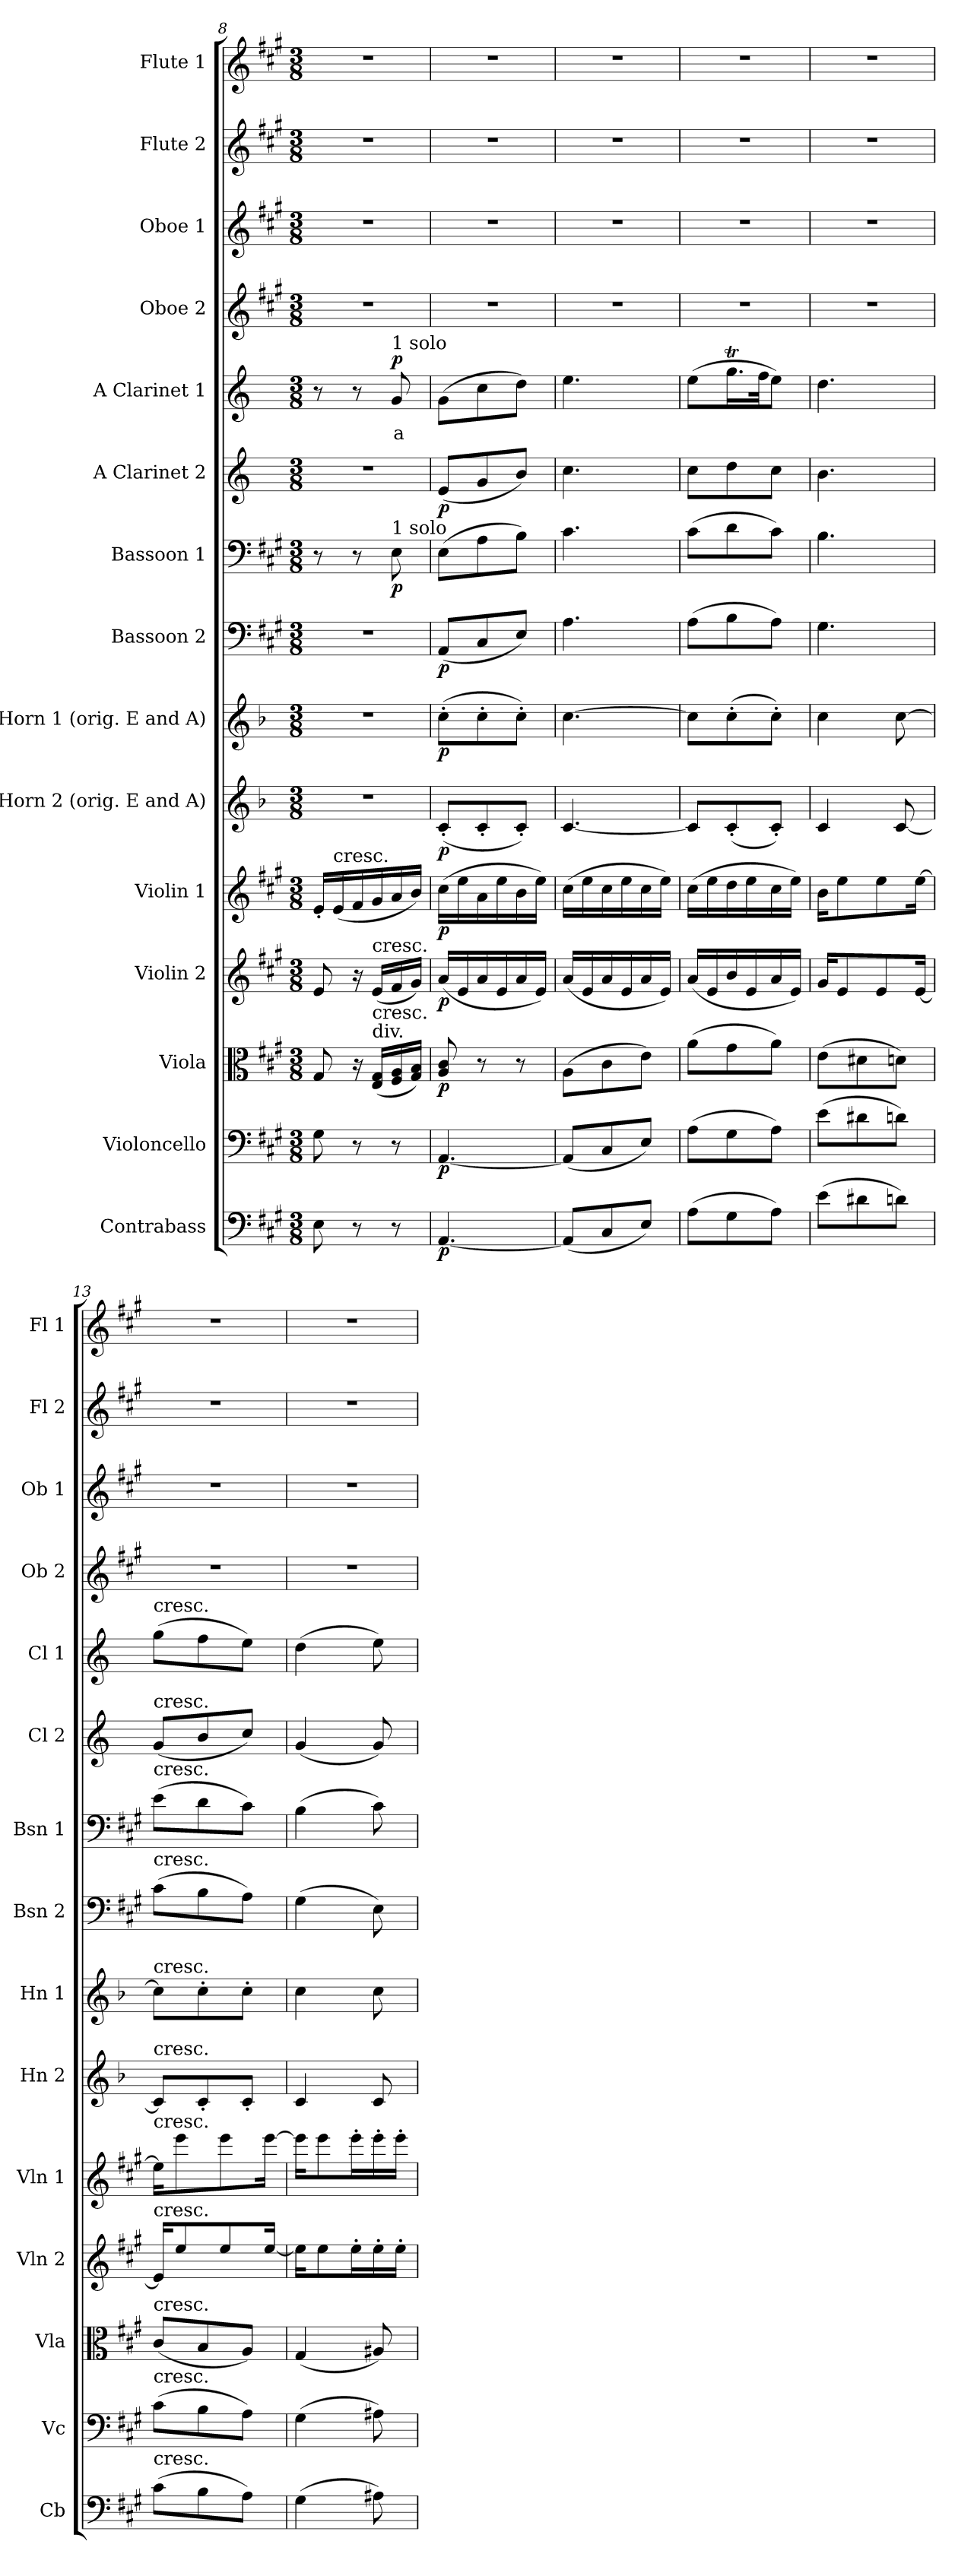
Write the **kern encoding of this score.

**kern	**dynam	**kern	**dynam	**kern	**dynam	**kern	**dynam	**kern	**dynam	**kern	**dynam	**kern	**dynam	**kern	**dynam	**kern	**dynam	**kern	**dynam	**kern	**text	**dynam	**kern	**kern	**kern	**kern
*part15	*part15	*part14	*part14	*part13	*part13	*part12	*part12	*part11	*part11	*part10	*part10	*part9	*part9	*part8	*part8	*part7	*part7	*part6	*part6	*part5	*part5	*part5	*part4	*part3	*part2	*part1
*staff15	*staff15	*staff14	*staff14	*staff13	*staff13	*staff12	*staff12	*staff11	*staff11	*staff10	*staff10	*staff9	*staff9	*staff8	*staff8	*staff7	*staff7	*staff6	*staff6	*staff5	*staff5	*staff5	*staff4	*staff3	*staff2	*staff1
*I"Contrabass	*	*I"Violoncello	*	*I"Viola	*	*I"Violin 2	*	*I"Violin 1	*	*I"E Horn 2 (orig. E and A)	*	*I"E Horn 1 (orig. E and A)	*	*I"Bassoon 2	*	*I"Bassoon 1	*	*I"A Clarinet 2	*	*I"A Clarinet 1	*	*	*I"Oboe 2	*I"Oboe 1	*I"Flute 2	*I"Flute 1
*I'Cb	*	*I'Vc	*	*I'Vla	*	*I'Vln 2	*	*I'Vln 1	*	*I'Hn 2	*	*I'Hn 1	*	*I'Bsn 2	*	*I'Bsn 1	*	*I'Cl 2	*	*I'Cl 1	*	*	*I'Ob 2	*I'Ob 1	*I'Fl 2	*I'Fl 1
*clefF4	*	*clefF4	*	*clefC3	*	*clefG2	*	*clefG2	*	*clefG2	*	*clefG2	*	*clefF4	*	*clefF4	*	*clefG2	*	*clefG2	*	*	*clefG2	*clefG2	*clefG2	*clefG2
*ITrd7c12	*	*	*	*	*	*	*	*	*	*ITrd5c8	*	*ITrd5c8	*	*	*	*	*	*ITrd1c2	*	*ITrd1c2	*	*	*	*	*	*
*k[f#c#g#]	*	*k[f#c#g#]	*	*k[f#c#g#]	*	*k[f#c#g#]	*	*k[f#c#g#]	*	*k[f#c#g#]	*	*k[f#c#g#]	*	*k[f#c#g#]	*	*k[f#c#g#]	*	*k[b-e-]	*	*k[b-e-]	*	*	*k[f#c#g#]	*k[f#c#g#]	*k[f#c#g#]	*k[f#c#g#]
*M3/8	*	*M3/8	*	*M3/8	*	*M3/8	*	*M3/8	*	*M3/8	*	*M3/8	*	*M3/8	*	*M3/8	*	*M3/8	*	*M3/8	*	*	*M3/8	*M3/8	*M3/8	*M3/8
=8	=8	=8	=8	=8	=8	=8	=8	=8	=8	=8	=8	=8	=8	=8	=8	=8	=8	=8	=8	=8	=8	=8	=8	=8	=8	=8
8EE\	.	8G#\	.	8G#/	.	8e/	.	16e'/LL	.	4.r	.	4.r	.	4.r	.	8r	.	4.r	.	8r	.	.	4.r	4.r	4.r	4.r
!	!	!	!	!	!	!	!	!LO:TX:a:t=cresc.	!	!	!	!	!	!	!	!	!	!	!	!	!	!	!	!	!	!
.	.	.	.	.	.	.	.	(16e/	.	.	.	.	.	.	.	.	.	.	.	.	.	.	.	.	.	.
8r	.	8r	.	16r	.	16r	.	16f#/	.	.	.	.	.	.	.	8r	.	.	.	8r	.	.	.	.	.	.
!	!	!	!	!	!	!LO:TX:a:t=cresc.	!	!	!	!	!	!	!	!	!	!	!	!	!	!	!	!	!	!	!	!
!	!	!	!	!LO:TX:a:t=div.	!	!	!	!	!	!	!	!	!	!	!	!	!	!	!	!	!	!	!	!	!	!
!	!	!	!	!LO:TX:a:t=cresc.	!	!	!	!	!	!	!	!	!	!	!	!	!	!	!	!	!	!	!	!	!	!
.	.	.	.	(16E/ 16G#/LL	.	(16e/LL	.	16g#/	.	.	.	.	.	.	.	.	.	.	.	.	.	.	.	.	.	.
!	!	!	!	!	!	!	!	!	!	!	!	!	!	!	!	!	!	!	!	!LO:TX:a:t=1 solo	!	!	!	!	!	!
!	!	!	!	!	!	!	!	!	!	!	!	!	!	!	!	!LO:TX:a:t=1 solo	!	!	!	!	!	!	!	!	!	!
!	!	!	!	!	!	!	!	!	!	!	!	!	!	!	!	!	!LO:DY:b	!	!	!	!LO:LY:b:color=#FF0000	!LO:DY:b	!	!	!	!
8r	.	8r	.	16F#/ 16A/	.	16f#/	.	16a/	.	.	.	.	.	.	.	8E\	p	.	.	8f/	a	p	.	.	.	.
.	.	.	.	16G#/ 16B/JJ)	.	16g#/JJ)	.	16b/JJ)	.	.	.	.	.	.	.	.	.	.	.	.	.	.	.	.	.	.
=9	=9	=9	=9	=9	=9	=9	=9	=9	=9	=9	=9	=9	=9	=9	=9	=9	=9	=9	=9	=9	=9	=9	=9	=9	=9	=9
!	!LO:DY:b	!	!LO:DY:b	!	!LO:DY:b	!	!LO:DY:b	!	!LO:DY:b	!	!LO:DY:b	!	!LO:DY:b	!	!LO:DY:b	!	!	!	!LO:DY:b	!	!	!	!	!	!	!
[4.AAA/	p	[4.AA/	p	8A/ 8c#/	p	(16a/LL	p	(16cc#\LL	p	(8E'/L	p	(8e'\L	p	(8AA/L	p	(8E\L	.	(8d/L	p	(8f\L	.	.	4.r	4.r	4.r	4.r
.	.	.	.	.	.	16e/	.	16ee\	.	.	.	.	.	.	.	.	.	.	.	.	.	.	.	.	.	.
.	.	.	.	8r	.	16a/	.	16a\	.	8E'/	.	8e'\	.	8C#/	.	8A\	.	8f/	.	8b-\	.	.	.	.	.	.
.	.	.	.	.	.	16e/	.	16ee\	.	.	.	.	.	.	.	.	.	.	.	.	.	.	.	.	.	.
.	.	.	.	8r	.	16a/	.	16b\	.	8E'/J)	.	8e'\J)	.	8E/J)	.	8B\J)	.	8a/J)	.	8cc\J)	.	.	.	.	.	.
.	.	.	.	.	.	16e/JJ)	.	16ee\JJ)	.	.	.	.	.	.	.	.	.	.	.	.	.	.	.	.	.	.
=10	=10	=10	=10	=10	=10	=10	=10	=10	=10	=10	=10	=10	=10	=10	=10	=10	=10	=10	=10	=10	=10	=10	=10	=10	=10	=10
(8AAA/L]	.	(8AA/L]	.	(8A\L	.	(16a/LL	.	(16cc#\LL	.	[4.E/	.	[4.e\	.	4.A\	.	4.c#\	.	4.b-\	.	4.dd\	.	.	4.r	4.r	4.r	4.r
.	.	.	.	.	.	16e/	.	16ee\	.	.	.	.	.	.	.	.	.	.	.	.	.	.	.	.	.	.
8CC#/	.	8C#/	.	8c#\	.	16a/	.	16cc#\	.	.	.	.	.	.	.	.	.	.	.	.	.	.	.	.	.	.
.	.	.	.	.	.	16e/	.	16ee\	.	.	.	.	.	.	.	.	.	.	.	.	.	.	.	.	.	.
8EE/J)	.	8E/J)	.	8e\J)	.	16a/	.	16cc#\	.	.	.	.	.	.	.	.	.	.	.	.	.	.	.	.	.	.
.	.	.	.	.	.	16e/JJ)	.	16ee\JJ)	.	.	.	.	.	.	.	.	.	.	.	.	.	.	.	.	.	.
=11	=11	=11	=11	=11	=11	=11	=11	=11	=11	=11	=11	=11	=11	=11	=11	=11	=11	=11	=11	=11	=11	=11	=11	=11	=11	=11
(8AA\L	.	(8A\L	.	(8a\L	.	(16a/LL	.	(16cc#\LL	.	8E/L]	.	8e\L]	.	(8A\L	.	(8c#\L	.	8b-\L	.	(8dd\L	.	.	4.r	4.r	4.r	4.r
.	.	.	.	.	.	16e/	.	16ee\	.	.	.	.	.	.	.	.	.	.	.	.	.	.	.	.	.	.
8GG#\	.	8G#\	.	8g#\	.	16b/	.	16dd\	.	(8E'/	.	(8e'\	.	8B\	.	8d\	.	8cc\	.	16.ffT\L	.	.	.	.	.	.
.	.	.	.	.	.	16e/	.	16ee\	.	.	.	.	.	.	.	.	.	.	.	.	.	.	.	.	.	.
.	.	.	.	.	.	.	.	.	.	.	.	.	.	.	.	.	.	.	.	32ee-\JK	.	.	.	.	.	.
8AA\J)	.	8A\J)	.	8a\J)	.	16a/	.	16cc#\	.	8E'/J)	.	8e'\J)	.	8A\J)	.	8c#\J)	.	8b-\J	.	8dd\J)	.	.	.	.	.	.
.	.	.	.	.	.	16e/JJ)	.	16ee\JJ)	.	.	.	.	.	.	.	.	.	.	.	.	.	.	.	.	.	.
!!LO:PB:g=z
=12	=12	=12	=12	=12	=12	=12	=12	=12	=12	=12	=12	=12	=12	=12	=12	=12	=12	=12	=12	=12	=12	=12	=12	=12	=12	=12
(8E\L	.	(8e\L	.	(8e\L	.	16g#/KL	.	16b\KL	.	4E/	.	4e\	.	4.G#\	.	4.B\	.	4.a\	.	4.cc\	.	.	4.r	4.r	4.r	4.r
.	.	.	.	.	.	8e/	.	8ee\	.	.	.	.	.	.	.	.	.	.	.	.	.	.	.	.	.	.
8D#X\	.	8d#X\	.	8d#X\	.	.	.	.	.	.	.	.	.	.	.	.	.	.	.	.	.	.	.	.	.	.
.	.	.	.	.	.	8e/	.	8ee\	.	.	.	.	.	.	.	.	.	.	.	.	.	.	.	.	.	.
8Dn\J)	.	8dn\J)	.	8dn\J)	.	.	.	.	.	[8E/	.	[8e\	.	.	.	.	.	.	.	.	.	.	.	.	.	.
.	.	.	.	.	.	[16e/Jk	.	[16ee\Jk	.	.	.	.	.	.	.	.	.	.	.	.	.	.	.	.	.	.
=13	=13	=13	=13	=13	=13	=13	=13	=13	=13	=13	=13	=13	=13	=13	=13	=13	=13	=13	=13	=13	=13	=13	=13	=13	=13	=13
!	!	!	!	!	!	!	!	!	!	!	!	!	!	!	!	!	!	!	!	!LO:TX:a:t=cresc.	!	!	!	!	!	!
!	!	!	!	!	!	!	!	!	!	!	!	!	!	!	!	!	!	!LO:TX:a:t=cresc.	!	!	!	!	!	!	!	!
!	!	!	!	!	!	!	!	!	!	!	!	!	!	!	!	!LO:TX:a:t=cresc.	!	!	!	!	!	!	!	!	!	!
!	!	!	!	!	!	!	!	!	!	!	!	!	!	!LO:TX:a:t=cresc.	!	!	!	!	!	!	!	!	!	!	!	!
!	!	!	!	!	!	!	!	!	!	!	!	!LO:TX:a:t=cresc.	!	!	!	!	!	!	!	!	!	!	!	!	!	!
!	!	!	!	!	!	!	!	!	!	!LO:TX:a:t=cresc.	!	!	!	!	!	!	!	!	!	!	!	!	!	!	!	!
!	!	!	!	!	!	!	!	!LO:TX:a:t=cresc.	!	!	!	!	!	!	!	!	!	!	!	!	!	!	!	!	!	!
!	!	!	!	!	!	!LO:TX:a:t=cresc.	!	!	!	!	!	!	!	!	!	!	!	!	!	!	!	!	!	!	!	!
!	!	!	!	!LO:TX:a:t=cresc.	!	!	!	!	!	!	!	!	!	!	!	!	!	!	!	!	!	!	!	!	!	!
!	!	!LO:TX:a:t=cresc.	!	!	!	!	!	!	!	!	!	!	!	!	!	!	!	!	!	!	!	!	!	!	!	!
!LO:TX:a:t=cresc.	!	!	!	!	!	!	!	!	!	!	!	!	!	!	!	!	!	!	!	!	!	!	!	!	!	!
(8C#\L	.	(8c#\L	.	(8c#/L	.	16e/KL]	.	16ee\KL]	.	8E/L]	.	8e\L]	.	(8c#\L	.	(8e\L	.	(8f/L	.	(8ff\L	.	.	4.r	4.r	4.r	4.r
.	.	.	.	.	.	8ee/	.	8eee\	.	.	.	.	.	.	.	.	.	.	.	.	.	.	.	.	.	.
8BB\	.	8B\	.	8B/	.	.	.	.	.	8E'/	.	8e'\	.	8B\	.	8d\	.	8a/	.	8ee-\	.	.	.	.	.	.
.	.	.	.	.	.	8ee/	.	8eee\	.	.	.	.	.	.	.	.	.	.	.	.	.	.	.	.	.	.
8AA\J)	.	8A\J)	.	8A/J)	.	.	.	.	.	8E'/J	.	8e'\J	.	8A\J)	.	8c#\J)	.	8b-/J)	.	8dd\J)	.	.	.	.	.	.
.	.	.	.	.	.	[16ee/Jk	.	[16eee\Jk	.	.	.	.	.	.	.	.	.	.	.	.	.	.	.	.	.	.
=14	=14	=14	=14	=14	=14	=14	=14	=14	=14	=14	=14	=14	=14	=14	=14	=14	=14	=14	=14	=14	=14	=14	=14	=14	=14	=14
(4GG#\	.	(4G#\	.	(4G#/	.	16ee\KL]	.	16eee\KL]	.	4E/	.	4e\	.	(4G#\	.	(4B\	.	(4f/	.	(4cc\	.	.	4.r	4.r	4.r	4.r
.	.	.	.	.	.	8ee\	.	8eee\	.	.	.	.	.	.	.	.	.	.	.	.	.	.	.	.	.	.
.	.	.	.	.	.	16ee'\L	.	16eee'\L	.	.	.	.	.	.	.	.	.	.	.	.	.	.	.	.	.	.
8AA#X\)	.	8A#X\)	.	8A#X/)	.	16ee'\	.	16eee'\	.	8E/	.	8e\	.	8E\)	.	8c#\)	.	8f/)	.	8dd\)	.	.	.	.	.	.
.	.	.	.	.	.	16ee'\JJ	.	16eee'\JJ	.	.	.	.	.	.	.	.	.	.	.	.	.	.	.	.	.	.
=	=	=	=	=	=	=	=	=	=	=	=	=	=	=	=	=	=	=	=	=	=	=	=	=	=	=
*-	*-	*-	*-	*-	*-	*-	*-	*-	*-	*-	*-	*-	*-	*-	*-	*-	*-	*-	*-	*-	*-	*-	*-	*-	*-	*-
